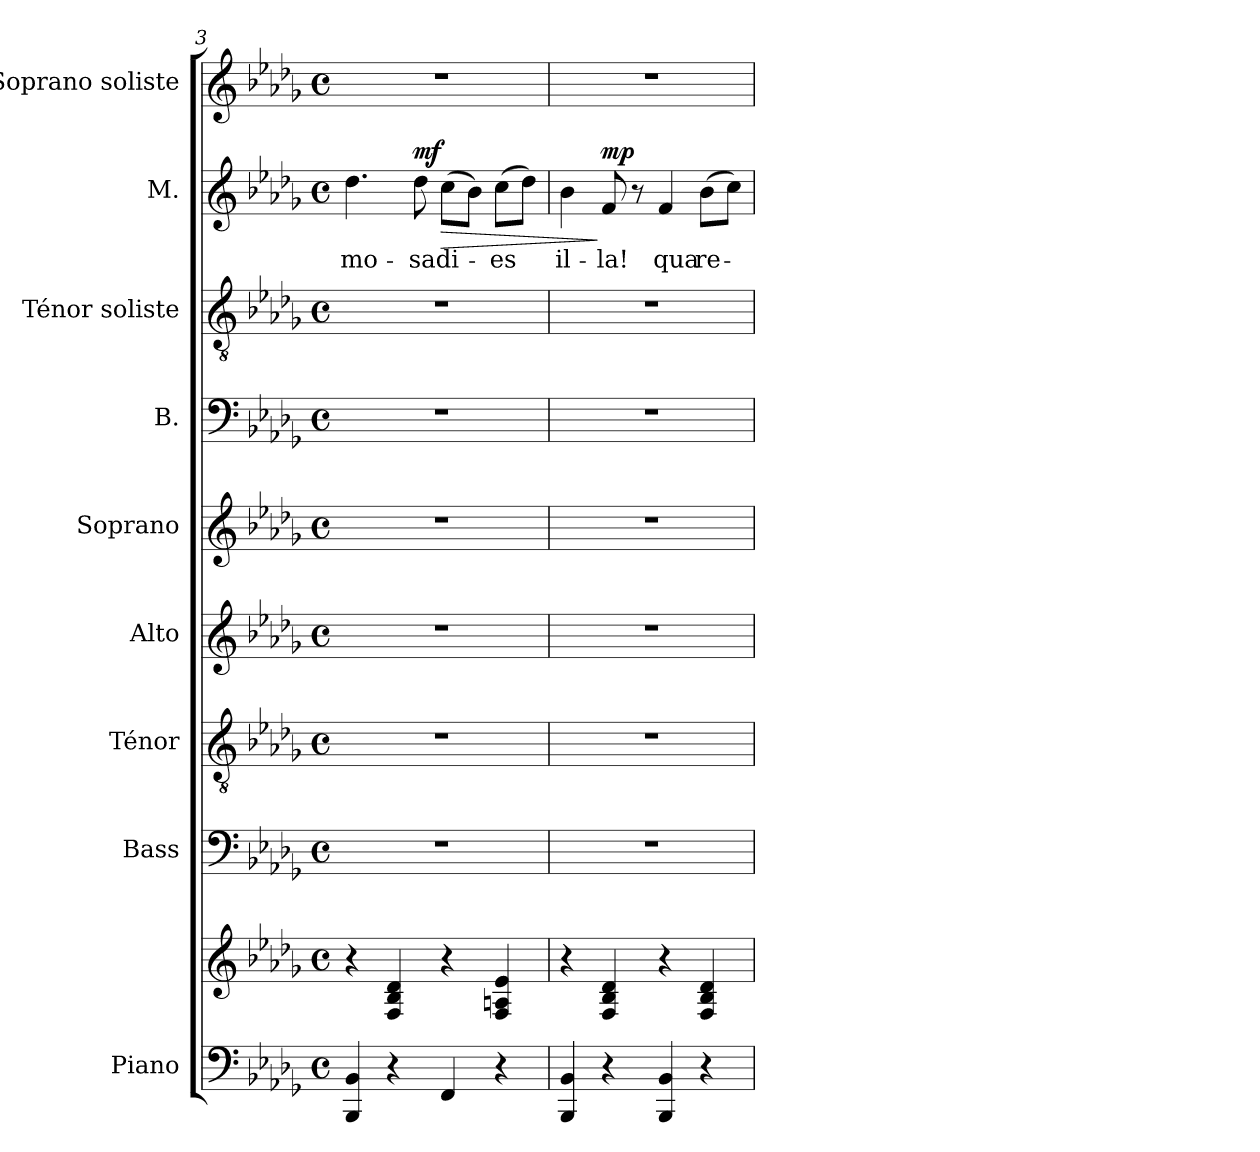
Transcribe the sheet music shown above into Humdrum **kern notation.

**kern	**kern	**kern	**kern	**kern	**kern	**kern	**kern	**kern	**text	**dynam	**kern
*part9	*part9	*part8	*part7	*part6	*part5	*part4	*part3	*part2	*part2	*part2	*part1
*staff10	*staff9	*staff8	*staff7	*staff6	*staff5	*staff4	*staff3	*staff2	*staff2	*staff2	*staff1
*I"Piano	*	*I"Bass	*I"Ténor	*I"Alto	*I"Soprano	*I"B.	*I"Ténor soliste	*I"M.	*	*	*I"Soprano soliste
*I'Pno	*	*I'B.	*I'T.	*I'A.	*I'S.	*I'B	*I'T.	*I'M.	*	*	*I'S.
*clefF4	*clefG2	*clefF4	*clefGv2	*clefG2	*clefG2	*clefF4	*clefGv2	*clefG2	*	*	*clefG2
*	*	*	*	*ITrd2c3	*	*	*	*	*	*	*
*k[b-e-a-d-g-]	*k[b-e-a-d-g-]	*k[b-e-a-d-g-]	*k[b-e-a-d-g-]	*k[b-e-]	*k[b-e-a-d-g-]	*k[b-e-a-d-g-]	*k[b-e-a-d-g-]	*k[b-e-a-d-g-]	*	*	*k[b-e-a-d-g-]
*M4/4	*M4/4	*M4/4	*M4/4	*M4/4	*M4/4	*M4/4	*M4/4	*M4/4	*	*	*M4/4
*met(c)	*met(c)	*met(c)	*met(c)	*met(c)	*met(c)	*met(c)	*met(c)	*met(c)	*	*	*met(c)
=3	=3	=3	=3	=3	=3	=3	=3	=3	=3	=3	=3
4BBB-/ 4BB-/	4r	1r	1r	1r	1r	1r	1r	4.dd-\	-mo-	.	1r
4r	4F/ 4B-/ 4d-/	.	.	.	.	.	.	.	.	.	.
!	!	!	!	!	!	!	!	!	!	!LO:DY:a	!
.	.	.	.	.	.	.	.	8dd-\	-sa	mf	.
!	!	!	!	!	!	!	!	!	!	!LO:HP:b	!
4FF/	4r	.	.	.	.	.	.	(8cc\L	di-	>	.
.	.	.	.	.	.	.	.	8b-\J)	.	.	.
4r	4F/ 4An/ 4e-/	.	.	.	.	.	.	(8cc\L	-es	.	.
.	.	.	.	.	.	.	.	8dd-\J)	.	.	.
!!LO:LB:g=z
=4	=4	=4	=4	=4	=4	=4	=4	=4	=4	=4	=4
4BBB-/ 4BB-/	4r	1r	1r	1r	1r	1r	1r	4b-\	il-	.	1r
!	!	!	!	!	!	!	!	!	!	!LO:DY:n=1:a	!
4r	4F/ 4B-/ 4d-/	.	.	.	.	.	.	8f/	-la!	] mp	.
.	.	.	.	.	.	.	.	8r	.	.	.
4BBB-/ 4BB-/	4r	.	.	.	.	.	.	4f/	qua	.	.
4r	4F/ 4B-/ 4d-/	.	.	.	.	.	.	(8b-\L	re-	.	.
.	.	.	.	.	.	.	.	8cc\J)	.	.	.
=	=	=	=	=	=	=	=	=	=	=	=
*-	*-	*-	*-	*-	*-	*-	*-	*-	*-	*-	*-
